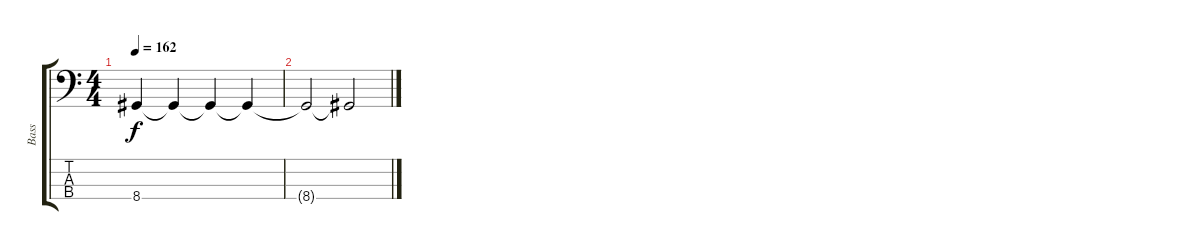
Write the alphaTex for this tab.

\track ("Bass" "Bass") {instrument electricbassfinger}
\staff {score tabs}
\tuning (F2 C2 G1 C1) {hide}
\ts (4 4)
\tempo 162
\clef f4
\ks c
8.4{t}.4{dy f volume 10} 8.4{t}.4{volume 8} 8.4{t}.4{volume 6} 8.4{t}.4{volume 4} |
8.4{t}.2{volume 2} 8.4{t}.2{volume 1}
